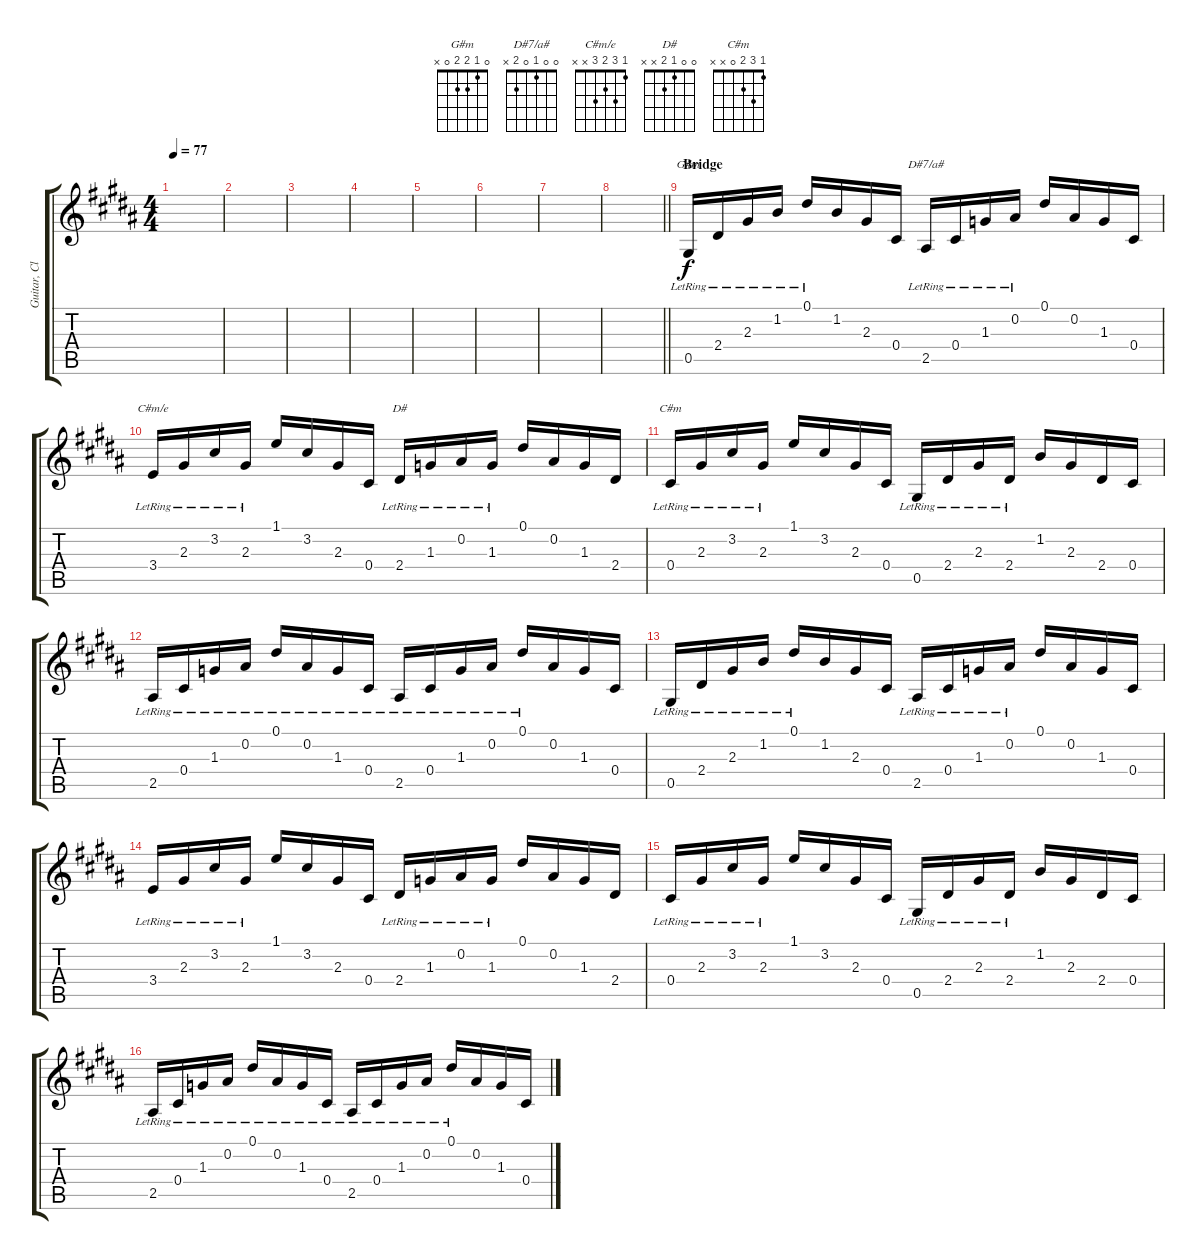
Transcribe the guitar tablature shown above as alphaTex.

\track ("Guitar, Clean w/Chorus" "Guitar, Cl") {instrument electricguitarjazz}
\staff {score tabs}
\tuning (Eb4 Bb3 Gb3 Db3 Ab2 Db2) {hide}
\chord ("G#m" 0 1 2 2 0 x)
\chord ("D#7/a#" 0 0 1 0 2 x)
\chord ("C#m/e" 1 3 2 3 x x)
\chord ("D#" 0 0 1 2 x x)
\chord ("C#m" 1 3 2 0 x x)
\ts (4 4)
\tempo 77
\clef g2
\ks g#minor
|
|
|
|
|
|
|
\barLineRight lightlight
|
\section ("" "Bridge")
0.5{lr}.16{ch "G#m"} 2.4{lr}.16 2.3{lr}.16 1.2{lr}.16 0.1{lr}.16 1.2.16 2.3.16 0.4.16 2.5{lr}.16{ch "D#7/a#"} 0.4{lr}.16 1.3{lr}.16 0.2{lr}.16 0.1.16 0.2.16 1.3.16 0.4.16 |
3.4{lr}.16{ch "C#m/e"} 2.3{lr}.16 3.2{lr}.16 2.3{lr}.16 1.1.16 3.2.16 2.3.16 0.4.16 2.4{lr}.16{ch "D#"} 1.3{lr}.16 0.2{lr}.16 1.3{lr}.16 0.1.16 0.2.16 1.3.16 2.4.16 |
0.4{lr}.16{ch "C#m"} 2.3{lr}.16 3.2{lr}.16 2.3{lr}.16 1.1.16 3.2.16 2.3.16 0.4.16 0.5{lr}.16 2.4{lr}.16 2.3{lr}.16 2.4{lr}.16 1.2.16 2.3.16 2.4.16 0.4.16 |
2.5{lr}.16 0.4{lr}.16 1.3{lr}.16 0.2{lr}.16 0.1{lr}.16 0.2{lr}.16 1.3{lr}.16 0.4{lr}.16 2.5{lr}.16 0.4{lr}.16 1.3{lr}.16 0.2{lr}.16 0.1{lr}.16 0.2.16 1.3.16 0.4.16 |
0.5{lr}.16 2.4{lr}.16 2.3{lr}.16 1.2{lr}.16 0.1{lr}.16 1.2.16 2.3.16 0.4.16 2.5{lr}.16 0.4{lr}.16 1.3{lr}.16 0.2{lr}.16 0.1.16 0.2.16 1.3.16 0.4.16 |
3.4{lr}.16 2.3{lr}.16 3.2{lr}.16 2.3{lr}.16 1.1.16 3.2.16 2.3.16 0.4.16 2.4{lr}.16 1.3{lr}.16 0.2{lr}.16 1.3{lr}.16 0.1.16 0.2.16 1.3.16 2.4.16 |
0.4{lr}.16 2.3{lr}.16 3.2{lr}.16 2.3{lr}.16 1.1.16 3.2.16 2.3.16 0.4.16 0.5{lr}.16 2.4{lr}.16 2.3{lr}.16 2.4{lr}.16 1.2.16 2.3.16 2.4.16 0.4.16 |
2.5{lr}.16 0.4{lr}.16 1.3{lr}.16 0.2{lr}.16 0.1{lr}.16 0.2{lr}.16 1.3{lr}.16 0.4{lr}.16 2.5{lr}.16 0.4{lr}.16 1.3{lr}.16 0.2{lr}.16 0.1{lr}.16 0.2.16 1.3.16 0.4.16
